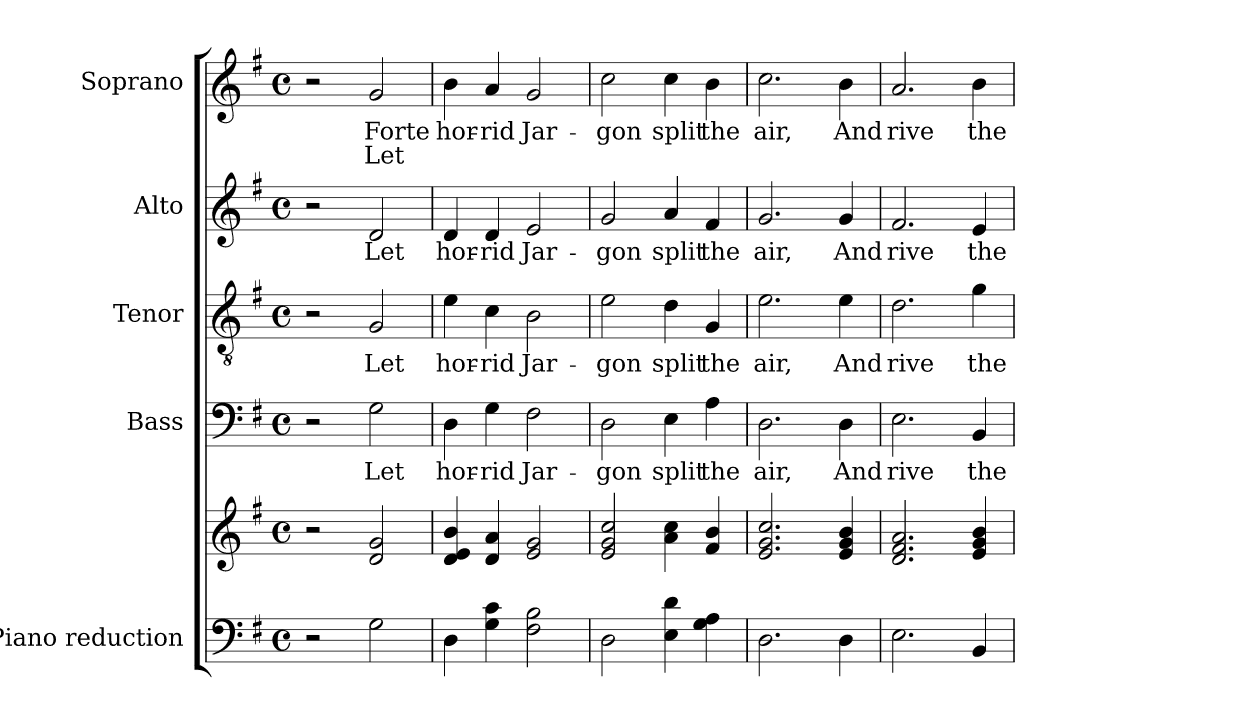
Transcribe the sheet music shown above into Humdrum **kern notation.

**kern	**kern	**kern	**text	**kern	**text	**kern	**text	**kern	**text	**text
*part5	*part5	*part4	*part4	*part3	*part3	*part2	*part2	*part1	*part1	*part1
*staff6	*staff5	*staff4	*staff4	*staff3	*staff3	*staff2	*staff2	*staff1	*staff1	*staff1
*I"Piano reduction	*	*I"Bass	*	*I"Tenor	*	*I"Alto	*	*I"Soprano	*	*
*I'Pno.	*	*I'B.	*	*I'T.	*	*I'A.	*	*I'S.	*	*
!!LO:PB:g=z
*clefF4	*clefG2	*clefF4	*	*clefGv2	*	*clefG2	*	*clefG2	*	*
*	*	*	*	*ITrd7c12	*	*	*	*	*	*
*k[f#]	*k[f#]	*k[f#]	*	*k[f#]	*	*k[f#]	*	*k[f#]	*	*
*G:	*G:	*G:	*	*G:	*	*G:	*	*G:	*	*
*M4/4	*M4/4	*M4/4	*	*M4/4	*	*M4/4	*	*M4/4	*	*
*met(c)	*met(c)	*met(c)	*	*met(c)	*	*met(c)	*	*met(c)	*	*
=1	=1	=1	=1	=1	=1	=1	=1	=1	=1	=1
2r	2r	2r	.	2r	.	2r	.	2r	.	.
!	!	!	!LO:LY:b:color=#000000	!	!	!	!	!	!	!
!	!	!	!	!	!LO:LY:b:color=#000000	!	!	!	!	!
!	!	!	!	!	!	!	!LO:LY:b:color=#000000	!	!	!
!	!	!	!	!	!	!	!	!	!LO:LY:a:color=#000000	!LO:LY:b:color=#000000
2Gi\	2di/ 2gi	2Gi\	Let	2GGi/	Let	2di/	Let	2gi/	Forte	Let
=2	=2	=2	=2	=2	=2	=2	=2	=2	=2	=2
!	!	!	!LO:LY:b:color=#000000	!	!	!	!	!	!	!
!	!	!	!	!	!LO:LY:b:color=#000000	!	!	!	!	!
!	!	!	!	!	!	!	!LO:LY:b:color=#000000	!	!	!
!	!	!	!	!	!	!	!	!	!LO:LY:b:color=#000000	!
4Di\	4di/ 4ei 4bi	4Di\	hor-	4Ei\	hor-	4di/	hor-	4bi\	hor-	.
!	!	!	!LO:LY:b:color=#000000	!	!	!	!	!	!	!
!	!	!	!	!	!LO:LY:b:color=#000000	!	!	!	!	!
!	!	!	!	!	!	!	!LO:LY:b:color=#000000	!	!	!
!	!	!	!	!	!	!	!	!	!LO:LY:b:color=#000000	!
4Gi\ 4ci	4di/ 4ai	4Gi\	-rid	4Ci\	-rid	4di/	-rid	4ai/	-rid	.
!	!	!	!LO:LY:b:color=#000000	!	!	!	!	!	!	!
!	!	!	!	!	!LO:LY:b:color=#000000	!	!	!	!	!
!	!	!	!	!	!	!	!LO:LY:b:color=#000000	!	!	!
!	!	!	!	!	!	!	!	!	!LO:LY:b:color=#000000	!
2F#i\ 2Bi	2ei/ 2gi	2F#i\	Jar-	2BBi\	Jar-	2ei/	Jar-	2gi/	Jar-	.
=3	=3	=3	=3	=3	=3	=3	=3	=3	=3	=3
!	!	!	!LO:LY:b:color=#000000	!	!	!	!	!	!	!
!	!	!	!	!	!LO:LY:b:color=#000000	!	!	!	!	!
!	!	!	!	!	!	!	!LO:LY:b:color=#000000	!	!	!
!	!	!	!	!	!	!	!	!	!LO:LY:b:color=#000000	!
2Di\	2ei/ 2gi 2cci	2Di\	-gon	2Ei\	-gon	2gi/	-gon	2cci\	-gon	.
!	!	!	!LO:LY:b:color=#000000	!	!	!	!	!	!	!
!	!	!	!	!	!LO:LY:b:color=#000000	!	!	!	!	!
!	!	!	!	!	!	!	!LO:LY:b:color=#000000	!	!	!
!	!	!	!	!	!	!	!	!	!LO:LY:b:color=#000000	!
4Ei\ 4di	4ai\ 4cci	4Ei\	split	4Di\	split	4ai/	split	4cci\	split	.
!	!	!	!LO:LY:b:color=#000000	!	!	!	!	!	!	!
!	!	!	!	!	!LO:LY:b:color=#000000	!	!	!	!	!
!	!	!	!	!	!	!	!LO:LY:b:color=#000000	!	!	!
!	!	!	!	!	!	!	!	!	!LO:LY:b:color=#000000	!
4Gi\ 4Ai	4f#i/ 4bi	4Ai\	the	4GGi/	the	4f#i/	the	4bi\	the	.
=4	=4	=4	=4	=4	=4	=4	=4	=4	=4	=4
!	!	!	!LO:LY:b:color=#000000	!	!	!	!	!	!	!
!	!	!	!	!	!LO:LY:b:color=#000000	!	!	!	!	!
!	!	!	!	!	!	!	!LO:LY:b:color=#000000	!	!	!
!	!	!	!	!	!	!	!	!	!LO:LY:b:color=#000000	!
2.Di\	2.ei/ 2.gi 2.cci	2.Di\	air,	2.Ei\	air,	2.gi/	air,	2.cci\	air,	.
!	!	!	!LO:LY:b:color=#000000	!	!	!	!	!	!	!
!	!	!	!	!	!LO:LY:b:color=#000000	!	!	!	!	!
!	!	!	!	!	!	!	!LO:LY:b:color=#000000	!	!	!
!	!	!	!	!	!	!	!	!	!LO:LY:b:color=#000000	!
4Di\	4ei/ 4gi 4bi	4Di\	And	4Ei\	And	4gi/	And	4bi\	And	.
=5	=5	=5	=5	=5	=5	=5	=5	=5	=5	=5
!	!	!	!LO:LY:b:color=#000000	!	!	!	!	!	!	!
!	!	!	!	!	!LO:LY:b:color=#000000	!	!	!	!	!
!	!	!	!	!	!	!	!LO:LY:b:color=#000000	!	!	!
!	!	!	!	!	!	!	!	!	!LO:LY:b:color=#000000	!
2.Ei\	2.di/ 2.f#i 2.ai	2.Ei\	rive	2.Di\	rive	2.f#i/	rive	2.ai/	rive	.
!	!	!	!LO:LY:b:color=#000000	!	!	!	!	!	!	!
!	!	!	!	!	!LO:LY:b:color=#000000	!	!	!	!	!
!	!	!	!	!	!	!	!LO:LY:b:color=#000000	!	!	!
!	!	!	!	!	!	!	!	!	!LO:LY:b:color=#000000	!
4BBi/	4ei/ 4gi 4bi	4BBi/	the	4Gi\	the	4ei/	the	4bi\	the	.
=	=	=	=	=	=	=	=	=	=	=
*-	*-	*-	*-	*-	*-	*-	*-	*-	*-	*-
